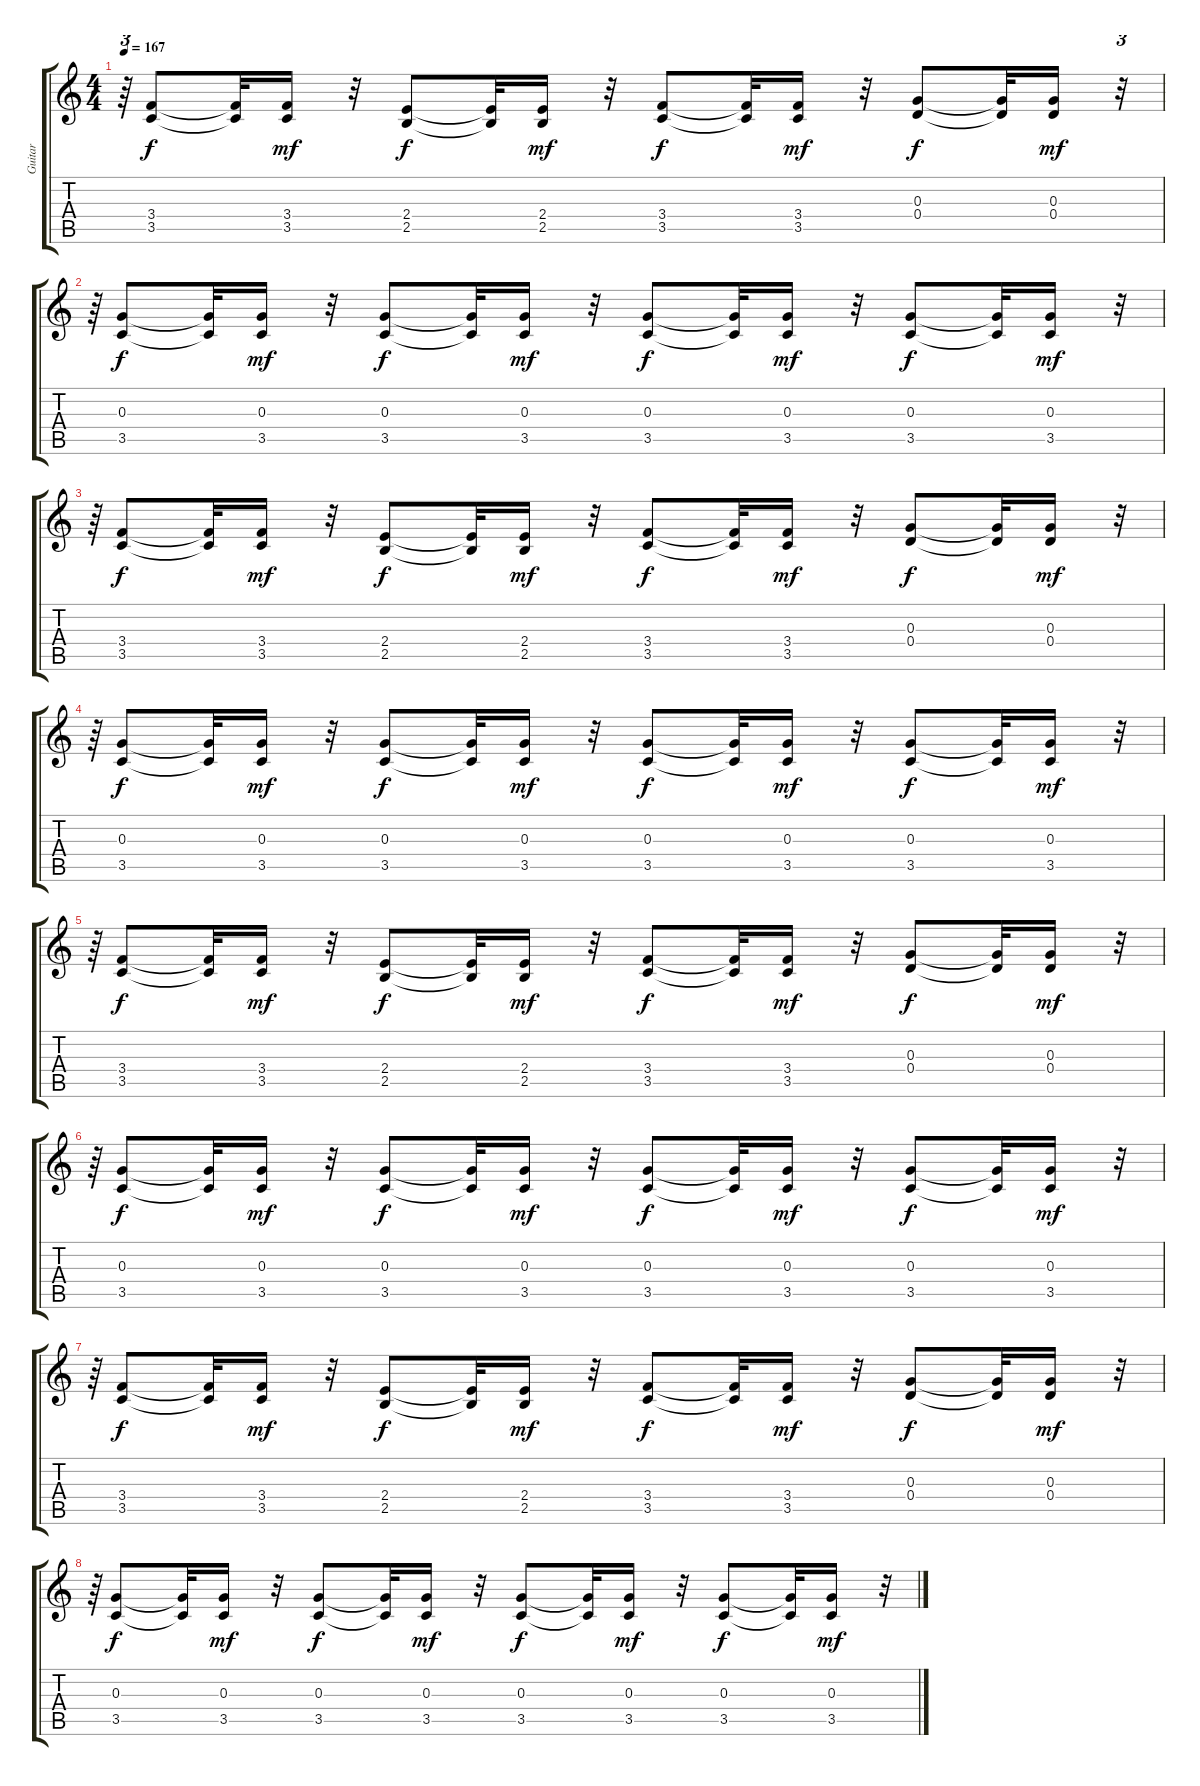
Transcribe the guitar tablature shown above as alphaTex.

\track ("Guitar" "Guitar") {instrument electricguitarclean}
\staff {score tabs}
\tuning (E4 B3 G3 D3 A2 E2) {hide}
\ts (4 4)
\tempo 167
\clef g2
\ks c
r.64{tu (3 2) dy mf} (3.4 3.5).8{dy f} (3.4{t} 3.5{t}).32 (3.4 3.5).16{dy mf} r.32 (2.4 2.5).8{dy f} (2.4{t} 2.5{t}).32 (2.4 2.5).16{dy mf} r.32 (3.4 3.5).8{dy f} (3.4{t} 3.5{t}).32 (3.4 3.5).16{dy mf} r.32 (0.3 0.4).8{dy f} (0.3{t} 0.4{t}).32 (0.3 0.4).16{dy mf} r.32{tu (3 2)} |
r.64{tu (3 2)} (0.3 3.5).8{dy f} (0.3{t} 3.5{t}).32 (0.3 3.5).16{dy mf} r.32 (0.3 3.5).8{dy f} (0.3{t} 3.5{t}).32 (0.3 3.5).16{dy mf} r.32 (0.3 3.5).8{dy f} (0.3{t} 3.5{t}).32 (0.3 3.5).16{dy mf} r.32 (0.3 3.5).8{dy f} (0.3{t} 3.5{t}).32 (0.3 3.5).16{dy mf} r.32{tu (3 2)} |
r.64{tu (3 2)} (3.4 3.5).8{dy f} (3.4{t} 3.5{t}).32 (3.4 3.5).16{dy mf} r.32 (2.4 2.5).8{dy f} (2.4{t} 2.5{t}).32 (2.4 2.5).16{dy mf} r.32 (3.4 3.5).8{dy f} (3.4{t} 3.5{t}).32 (3.4 3.5).16{dy mf} r.32 (0.3 0.4).8{dy f} (0.3{t} 0.4{t}).32 (0.3 0.4).16{dy mf} r.32{tu (3 2)} |
r.64{tu (3 2)} (0.3 3.5).8{dy f} (0.3{t} 3.5{t}).32 (0.3 3.5).16{dy mf} r.32 (0.3 3.5).8{dy f} (0.3{t} 3.5{t}).32 (0.3 3.5).16{dy mf} r.32 (0.3 3.5).8{dy f} (0.3{t} 3.5{t}).32 (0.3 3.5).16{dy mf} r.32 (0.3 3.5).8{dy f} (0.3{t} 3.5{t}).32 (0.3 3.5).16{dy mf} r.32{tu (3 2)} |
r.64{tu (3 2)} (3.4 3.5).8{dy f} (3.4{t} 3.5{t}).32 (3.4 3.5).16{dy mf} r.32 (2.4 2.5).8{dy f} (2.4{t} 2.5{t}).32 (2.4 2.5).16{dy mf} r.32 (3.4 3.5).8{dy f} (3.4{t} 3.5{t}).32 (3.4 3.5).16{dy mf} r.32 (0.3 0.4).8{dy f} (0.3{t} 0.4{t}).32 (0.3 0.4).16{dy mf} r.32{tu (3 2)} |
r.64{tu (3 2)} (0.3 3.5).8{dy f} (0.3{t} 3.5{t}).32 (0.3 3.5).16{dy mf} r.32 (0.3 3.5).8{dy f} (0.3{t} 3.5{t}).32 (0.3 3.5).16{dy mf} r.32 (0.3 3.5).8{dy f} (0.3{t} 3.5{t}).32 (0.3 3.5).16{dy mf} r.32 (0.3 3.5).8{dy f} (0.3{t} 3.5{t}).32 (0.3 3.5).16{dy mf} r.32{tu (3 2)} |
r.64{tu (3 2)} (3.4 3.5).8{dy f} (3.4{t} 3.5{t}).32 (3.4 3.5).16{dy mf} r.32 (2.4 2.5).8{dy f} (2.4{t} 2.5{t}).32 (2.4 2.5).16{dy mf} r.32 (3.4 3.5).8{dy f} (3.4{t} 3.5{t}).32 (3.4 3.5).16{dy mf} r.32 (0.3 0.4).8{dy f} (0.3{t} 0.4{t}).32 (0.3 0.4).16{dy mf} r.32{tu (3 2)} |
r.64{tu (3 2)} (0.3 3.5).8{dy f} (0.3{t} 3.5{t}).32 (0.3 3.5).16{dy mf} r.32 (0.3 3.5).8{dy f} (0.3{t} 3.5{t}).32 (0.3 3.5).16{dy mf} r.32 (0.3 3.5).8{dy f} (0.3{t} 3.5{t}).32 (0.3 3.5).16{dy mf} r.32 (0.3 3.5).8{dy f} (0.3{t} 3.5{t}).32 (0.3 3.5).16{dy mf} r.32{tu (3 2)}
